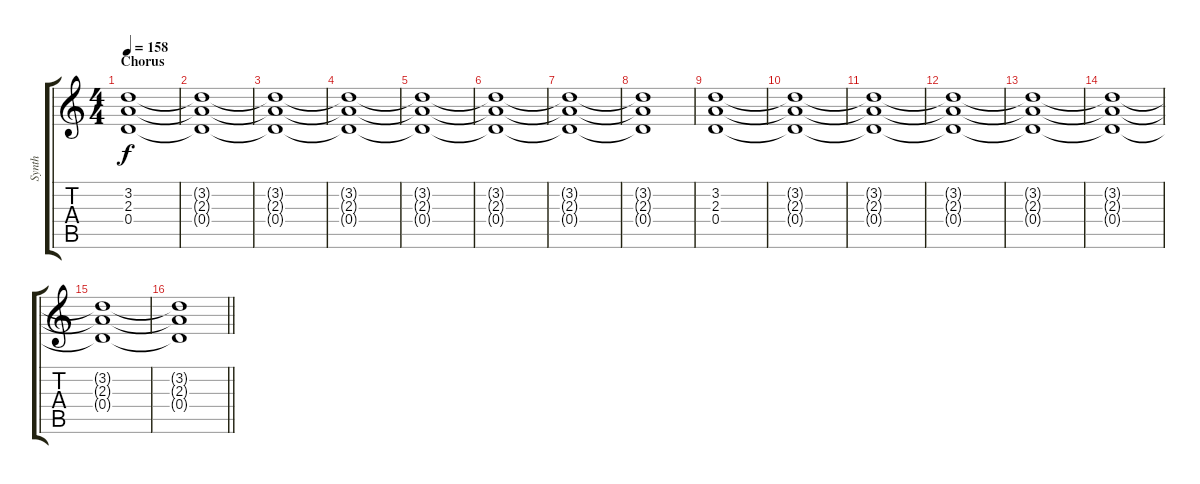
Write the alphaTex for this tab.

\track ("Synth" "Synth") {instrument pad2warm}
\staff {score tabs}
\tuning (E5 B4 G4 D4 A3 E3) {hide}
\ts (4 4)
\section ("" "Chorus")
\tempo 158
\clef g2
\ks c
(3.2 2.3 0.4).1{dy f} |
(3.2{t} 2.3{t} 0.4{t}).1 |
(3.2{t} 2.3{t} 0.4{t}).1 |
(3.2{t} 2.3{t} 0.4{t}).1 |
(3.2{t} 2.3{t} 0.4{t}).1 |
(3.2{t} 2.3{t} 0.4{t}).1 |
(3.2{t} 2.3{t} 0.4{t}).1 |
(3.2{t} 2.3{t} 0.4{t}).1 |
(3.2 2.3 0.4).1 |
(3.2{t} 2.3{t} 0.4{t}).1 |
(3.2{t} 2.3{t} 0.4{t}).1 |
(3.2{t} 2.3{t} 0.4{t}).1 |
(3.2{t} 2.3{t} 0.4{t}).1 |
(3.2{t} 2.3{t} 0.4{t}).1 |
(3.2{t} 2.3{t} 0.4{t}).1 |
\barLineRight lightlight
(3.2{t} 2.3{t} 0.4{t}).1
